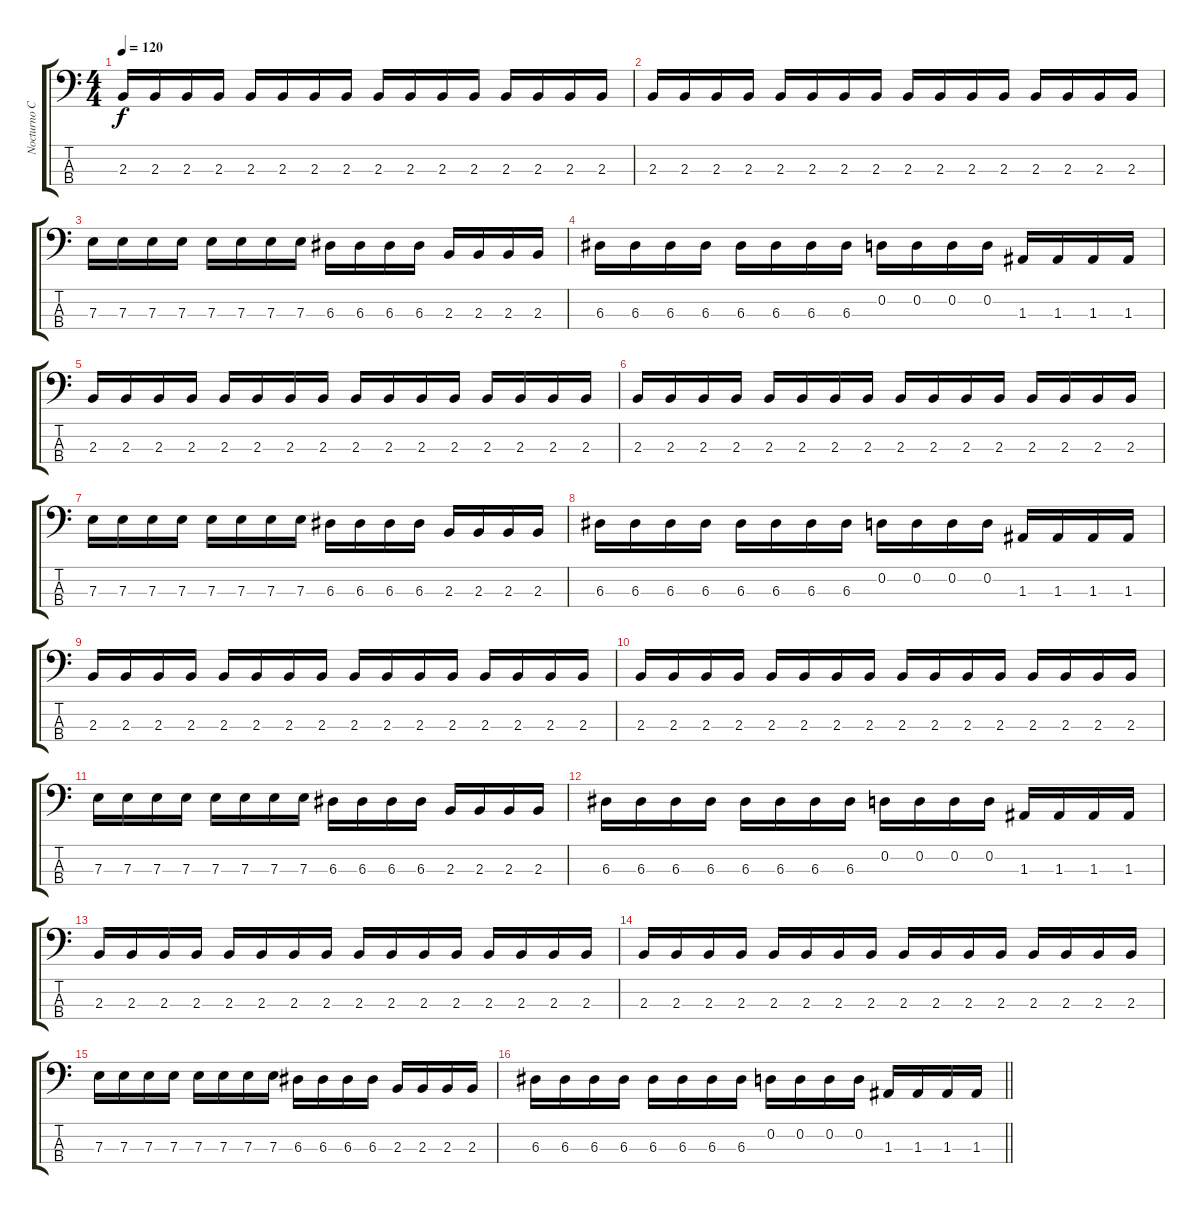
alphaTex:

\track ("Nocturno Culto" "Nocturno C") {instrument synthbass1}
\staff {score tabs}
\tuning (G2 D2 A1 E1) {hide}
\ts (4 4)
\tempo 120
\clef f4
\ks c
2.3.16{dy f} 2.3.16 2.3.16 2.3.16 2.3.16 2.3.16 2.3.16 2.3.16 2.3.16 2.3.16 2.3.16 2.3.16 2.3.16 2.3.16 2.3.16 2.3.16 |
2.3.16 2.3.16 2.3.16 2.3.16 2.3.16 2.3.16 2.3.16 2.3.16 2.3.16 2.3.16 2.3.16 2.3.16 2.3.16 2.3.16 2.3.16 2.3.16 |
7.3.16 7.3.16 7.3.16 7.3.16 7.3.16 7.3.16 7.3.16 7.3.16 6.3.16 6.3.16 6.3.16 6.3.16 2.3.16 2.3.16 2.3.16 2.3.16 |
6.3.16 6.3.16 6.3.16 6.3.16 6.3.16 6.3.16 6.3.16 6.3.16 0.2.16 0.2.16 0.2.16 0.2.16 1.3.16 1.3.16 1.3.16 1.3.16 |
2.3.16 2.3.16 2.3.16 2.3.16 2.3.16 2.3.16 2.3.16 2.3.16 2.3.16 2.3.16 2.3.16 2.3.16 2.3.16 2.3.16 2.3.16 2.3.16 |
2.3.16 2.3.16 2.3.16 2.3.16 2.3.16 2.3.16 2.3.16 2.3.16 2.3.16 2.3.16 2.3.16 2.3.16 2.3.16 2.3.16 2.3.16 2.3.16 |
7.3.16 7.3.16 7.3.16 7.3.16 7.3.16 7.3.16 7.3.16 7.3.16 6.3.16 6.3.16 6.3.16 6.3.16 2.3.16 2.3.16 2.3.16 2.3.16 |
6.3.16 6.3.16 6.3.16 6.3.16 6.3.16 6.3.16 6.3.16 6.3.16 0.2.16 0.2.16 0.2.16 0.2.16 1.3.16 1.3.16 1.3.16 1.3.16 |
2.3.16 2.3.16 2.3.16 2.3.16 2.3.16 2.3.16 2.3.16 2.3.16 2.3.16 2.3.16 2.3.16 2.3.16 2.3.16 2.3.16 2.3.16 2.3.16 |
2.3.16 2.3.16 2.3.16 2.3.16 2.3.16 2.3.16 2.3.16 2.3.16 2.3.16 2.3.16 2.3.16 2.3.16 2.3.16 2.3.16 2.3.16 2.3.16 |
7.3.16 7.3.16 7.3.16 7.3.16 7.3.16 7.3.16 7.3.16 7.3.16 6.3.16 6.3.16 6.3.16 6.3.16 2.3.16 2.3.16 2.3.16 2.3.16 |
6.3.16 6.3.16 6.3.16 6.3.16 6.3.16 6.3.16 6.3.16 6.3.16 0.2.16 0.2.16 0.2.16 0.2.16 1.3.16 1.3.16 1.3.16 1.3.16 |
2.3.16 2.3.16 2.3.16 2.3.16 2.3.16 2.3.16 2.3.16 2.3.16 2.3.16 2.3.16 2.3.16 2.3.16 2.3.16 2.3.16 2.3.16 2.3.16 |
2.3.16 2.3.16 2.3.16 2.3.16 2.3.16 2.3.16 2.3.16 2.3.16 2.3.16 2.3.16 2.3.16 2.3.16 2.3.16 2.3.16 2.3.16 2.3.16 |
7.3.16 7.3.16 7.3.16 7.3.16 7.3.16 7.3.16 7.3.16 7.3.16 6.3.16 6.3.16 6.3.16 6.3.16 2.3.16 2.3.16 2.3.16 2.3.16 |
\barLineRight lightlight
6.3.16 6.3.16 6.3.16 6.3.16 6.3.16 6.3.16 6.3.16 6.3.16 0.2.16 0.2.16 0.2.16 0.2.16 1.3.16 1.3.16 1.3.16 1.3.16
